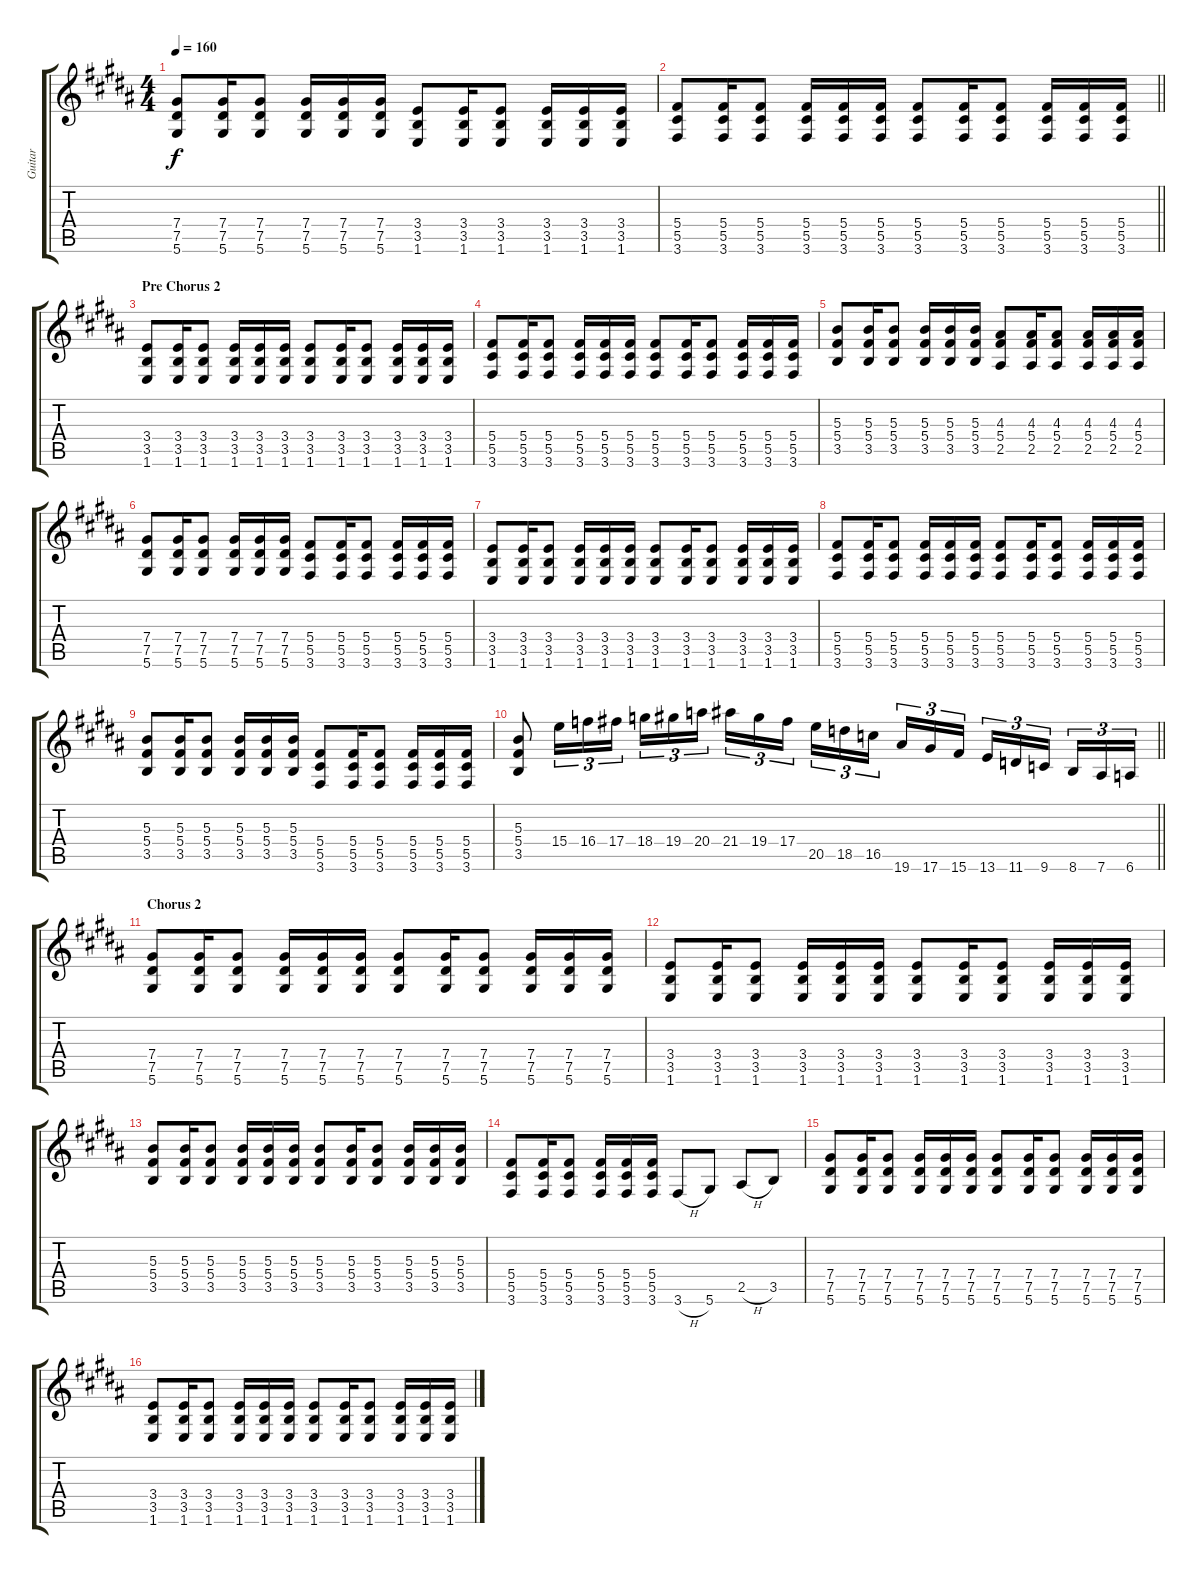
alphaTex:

\track ("Guitar" "Guitar") {instrument distortionguitar}
\staff {score tabs}
\tuning (Eb4 Bb3 Gb3 Db3 Ab2 Eb2) {hide}
\ts (4 4)
\tempo 160
\clef g2
\ks g#minor
(7.4 7.5 5.6).8{dy f} (7.4 7.5 5.6).16 (7.4 7.5 5.6).8 (7.4 7.5 5.6).16 (7.4 7.5 5.6).16 (7.4 7.5 5.6).16 (3.4 3.5 1.6).8 (3.4 3.5 1.6).16 (3.4 3.5 1.6).8 (3.4 3.5 1.6).16 (3.4 3.5 1.6).16 (3.4 3.5 1.6).16 |
\barLineRight lightlight
(5.4 5.5 3.6).8 (5.4 5.5 3.6).16 (5.4 5.5 3.6).8 (5.4 5.5 3.6).16 (5.4 5.5 3.6).16 (5.4 5.5 3.6).16 (5.4 5.5 3.6).8 (5.4 5.5 3.6).16 (5.4 5.5 3.6).8 (5.4 5.5 3.6).16 (5.4 5.5 3.6).16 (5.4 5.5 3.6).16 |
\section ("" "Pre Chorus 2")
(3.4 3.5 1.6).8 (3.4 3.5 1.6).16 (3.4 3.5 1.6).8 (3.4 3.5 1.6).16 (3.4 3.5 1.6).16 (3.4 3.5 1.6).16 (3.4 3.5 1.6).8 (3.4 3.5 1.6).16 (3.4 3.5 1.6).8 (3.4 3.5 1.6).16 (3.4 3.5 1.6).16 (3.4 3.5 1.6).16 |
(5.4 5.5 3.6).8 (5.4 5.5 3.6).16 (5.4 5.5 3.6).8 (5.4 5.5 3.6).16 (5.4 5.5 3.6).16 (5.4 5.5 3.6).16 (5.4 5.5 3.6).8 (5.4 5.5 3.6).16 (5.4 5.5 3.6).8 (5.4 5.5 3.6).16 (5.4 5.5 3.6).16 (5.4 5.5 3.6).16 |
(5.3 5.4 3.5).8 (5.3 5.4 3.5).16 (5.3 5.4 3.5).8 (5.3 5.4 3.5).16 (5.3 5.4 3.5).16 (5.3 5.4 3.5).16 (4.3 5.4 2.5).8 (4.3 5.4 2.5).16 (4.3 5.4 2.5).8 (4.3 5.4 2.5).16 (4.3 5.4 2.5).16 (4.3 5.4 2.5).16 |
(7.4 7.5 5.6).8 (7.4 7.5 5.6).16 (7.4 7.5 5.6).8 (7.4 7.5 5.6).16 (7.4 7.5 5.6).16 (7.4 7.5 5.6).16 (5.4 5.5 3.6).8 (5.4 5.5 3.6).16 (5.4 5.5 3.6).8 (5.4 5.5 3.6).16 (5.4 5.5 3.6).16 (5.4 5.5 3.6).16 |
(3.4 3.5 1.6).8 (3.4 3.5 1.6).16 (3.4 3.5 1.6).8 (3.4 3.5 1.6).16 (3.4 3.5 1.6).16 (3.4 3.5 1.6).16 (3.4 3.5 1.6).8 (3.4 3.5 1.6).16 (3.4 3.5 1.6).8 (3.4 3.5 1.6).16 (3.4 3.5 1.6).16 (3.4 3.5 1.6).16 |
(5.4 5.5 3.6).8 (5.4 5.5 3.6).16 (5.4 5.5 3.6).8 (5.4 5.5 3.6).16 (5.4 5.5 3.6).16 (5.4 5.5 3.6).16 (5.4 5.5 3.6).8 (5.4 5.5 3.6).16 (5.4 5.5 3.6).8 (5.4 5.5 3.6).16 (5.4 5.5 3.6).16 (5.4 5.5 3.6).16 |
(5.3 5.4 3.5).8 (5.3 5.4 3.5).16 (5.3 5.4 3.5).8 (5.3 5.4 3.5).16 (5.3 5.4 3.5).16 (5.3 5.4 3.5).16 (5.4 5.5 3.6).8 (5.4 5.5 3.6).16 (5.4 5.5 3.6).8 (5.4 5.5 3.6).16 (5.4 5.5 3.6).16 (5.4 5.5 3.6).16 |
\barLineRight lightlight
(5.3 5.4 3.5).8 15.4.16{tu (3 2) instrument guitarfretnoise} 16.4.16{tu (3 2)} 17.4.16{tu (3 2)} 18.4.16{tu (3 2)} 19.4.16{tu (3 2)} 20.4.16{tu (3 2)} 21.4.16{tu (3 2)} 19.4.16{tu (3 2)} 17.4.16{tu (3 2)} 20.5.16{tu (3 2)} 18.5.16{tu (3 2)} 16.5.16{tu (3 2)} 19.6.16{tu (3 2)} 17.6.16{tu (3 2)} 15.6.16{tu (3 2)} 13.6.16{tu (3 2)} 11.6.16{tu (3 2)} 9.6.16{tu (3 2)} 8.6.16{tu (3 2)} 7.6.16{tu (3 2)} 6.6.16{tu (3 2)} |
\section ("" "Chorus 2")
(7.4 7.5 5.6).8{instrument distortionguitar} (7.4 7.5 5.6).16 (7.4 7.5 5.6).8 (7.4 7.5 5.6).16 (7.4 7.5 5.6).16 (7.4 7.5 5.6).16 (7.4 7.5 5.6).8 (7.4 7.5 5.6).16 (7.4 7.5 5.6).8 (7.4 7.5 5.6).16 (7.4 7.5 5.6).16 (7.4 7.5 5.6).16 |
(3.4 3.5 1.6).8 (3.4 3.5 1.6).16 (3.4 3.5 1.6).8 (3.4 3.5 1.6).16 (3.4 3.5 1.6).16 (3.4 3.5 1.6).16 (3.4 3.5 1.6).8 (3.4 3.5 1.6).16 (3.4 3.5 1.6).8 (3.4 3.5 1.6).16 (3.4 3.5 1.6).16 (3.4 3.5 1.6).16 |
(5.3 5.4 3.5).8 (5.3 5.4 3.5).16 (5.3 5.4 3.5).8 (5.3 5.4 3.5).16 (5.3 5.4 3.5).16 (5.3 5.4 3.5).16 (5.3 5.4 3.5).8 (5.3 5.4 3.5).16 (5.3 5.4 3.5).8 (5.3 5.4 3.5).16 (5.3 5.4 3.5).16 (5.3 5.4 3.5).16 |
(5.4 5.5 3.6).8 (5.4 5.5 3.6).16 (5.4 5.5 3.6).8 (5.4 5.5 3.6).16 (5.4 5.5 3.6).16 (5.4 5.5 3.6).16 3.6{h}.8 5.6.8 2.5{h}.8 3.5.8 |
(7.4 7.5 5.6).8 (7.4 7.5 5.6).16 (7.4 7.5 5.6).8 (7.4 7.5 5.6).16 (7.4 7.5 5.6).16 (7.4 7.5 5.6).16 (7.4 7.5 5.6).8 (7.4 7.5 5.6).16 (7.4 7.5 5.6).8 (7.4 7.5 5.6).16 (7.4 7.5 5.6).16 (7.4 7.5 5.6).16 |
(3.4 3.5 1.6).8 (3.4 3.5 1.6).16 (3.4 3.5 1.6).8 (3.4 3.5 1.6).16 (3.4 3.5 1.6).16 (3.4 3.5 1.6).16 (3.4 3.5 1.6).8 (3.4 3.5 1.6).16 (3.4 3.5 1.6).8 (3.4 3.5 1.6).16 (3.4 3.5 1.6).16 (3.4 3.5 1.6).16
